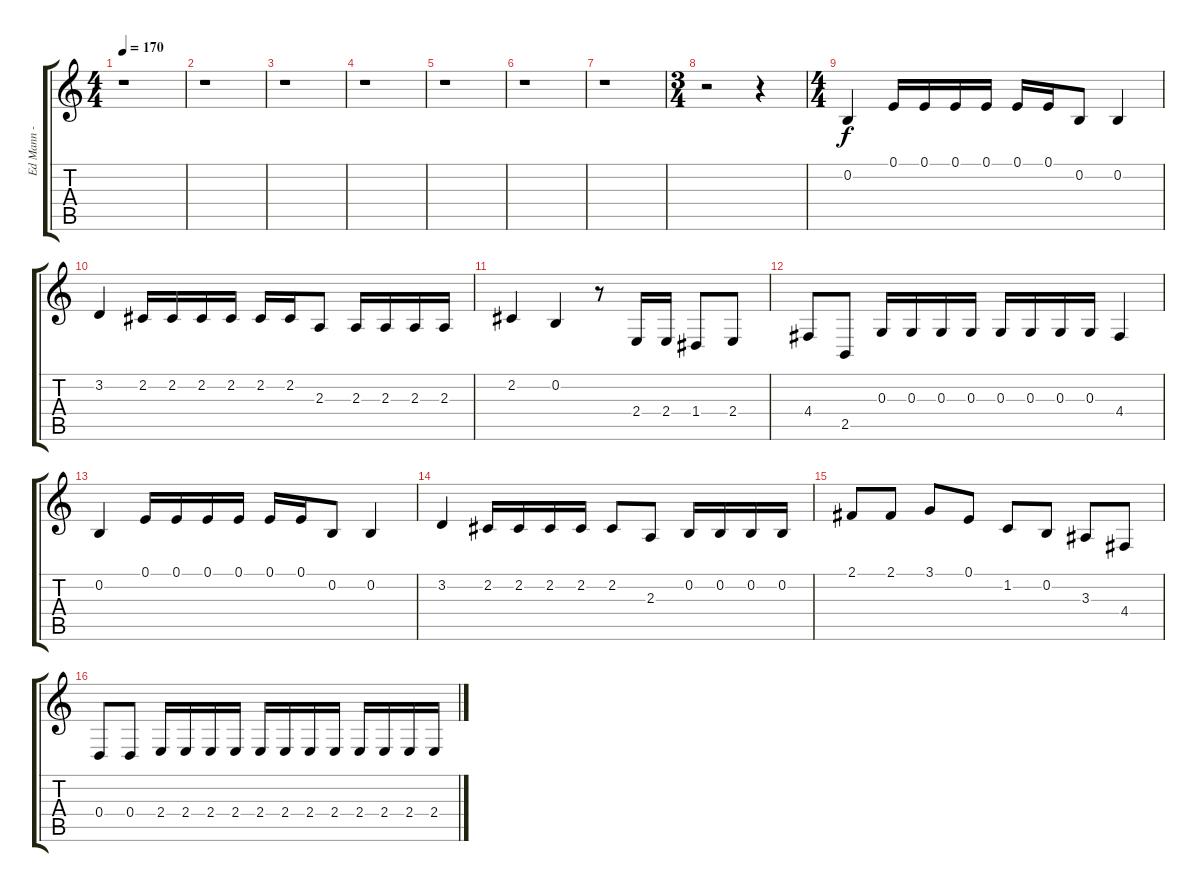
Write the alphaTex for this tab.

\track ("Ed Mann - Percussion" "Ed Mann - ") {instrument marimba}
\staff {score tabs}
\tuning (E4 B3 G3 D3 A2 E2) {hide}
\ts (4 4)
\tempo 170
\clef g2
\ks c
r.1{dy f instrument marimba} |
r.1 |
r.1 |
r.1 |
r.1 |
r.1 |
r.1 |
\ts (3 4)
r.2 r.4 |
\ts (4 4)
0.2.4 0.1.16 0.1.16 0.1.16 0.1.16 0.1.16 0.1.16 0.2.8 0.2.4 |
3.2.4 2.2.16 2.2.16 2.2.16 2.2.16 2.2.16 2.2.16 2.3.8 2.3.16 2.3.16 2.3.16 2.3.16 |
2.2.4 0.2.4 r.8 2.4.16 2.4.16 1.4.8 2.4.8 |
4.4.8 2.5.8 0.3.16 0.3.16 0.3.16 0.3.16 0.3.16 0.3.16 0.3.16 0.3.16 4.4.4 |
0.2.4 0.1.16 0.1.16 0.1.16 0.1.16 0.1.16 0.1.16 0.2.8 0.2.4 |
3.2.4 2.2.16 2.2.16 2.2.16 2.2.16 2.2.8 2.3.8 0.2.16 0.2.16 0.2.16 0.2.16 |
2.1.8 2.1.8 3.1.8 0.1.8 1.2.8 0.2.8 3.3.8 4.4.8 |
0.4.8 0.4.8 2.4.16 2.4.16 2.4.16 2.4.16 2.4.16 2.4.16 2.4.16 2.4.16 2.4.16 2.4.16 2.4.16 2.4.16
